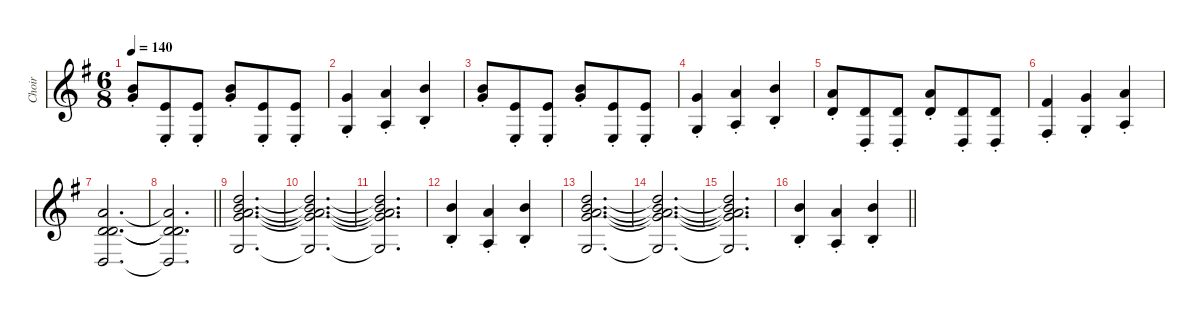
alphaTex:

\defaultSystemsLayout 8
\hideDynamics
\bracketExtendMode groupsimilarinstruments
\firstSystemTrackNameMode fullname
\otherSystemsTrackNameOrientation horizontal
\track ("Choir" "chr.") {defaultSystemsLayout 8 instrument choiraahs}
\staff {score}
\tuning (E4 B3 G3 D3 A2 E2)
\ts (6 8)
\tempo 140
\clef g2
\ks g
(7.1{st acc forcenatural} 8.2{st acc forcenatural}).8{dy f beam Up} (9.3{st acc forcenatural} 7.5{st acc forcenatural}).8{beam Up} (9.3{st acc forcenatural} 7.5{st acc forcenatural}).8{beam Up} (7.1{st acc forcenatural} 8.2{st acc forcenatural}).8{beam Up} (9.3{st acc forcenatural} 7.5{st acc forcenatural}).8{beam Up} (9.3{st acc forcenatural} 7.5{st acc forcenatural}).8{beam Up} |
(8.2{st acc forcenatural} 5.4{st acc forcenatural}).4{beam Up} (10.2{st acc forcenatural} 7.4{st acc forcenatural}).4{beam Up} (12.2{st acc forcenatural} 9.4{st acc forcenatural}).4{beam Up} |
(7.1{st acc forcenatural} 8.2{st acc forcenatural}).8{beam Up} (9.3{st acc forcenatural} 7.5{st acc forcenatural}).8{beam Up} (9.3{st acc forcenatural} 7.5{st acc forcenatural}).8{beam Up} (7.1{st acc forcenatural} 8.2{st acc forcenatural}).8{beam Up} (9.3{st acc forcenatural} 7.5{st acc forcenatural}).8{beam Up} (9.3{st acc forcenatural} 7.5{st acc forcenatural}).8{beam Up} |
(8.2{st acc forcenatural} 5.4{st acc forcenatural}).4{beam Up} (10.2{st acc forcenatural} 7.4{st acc forcenatural}).4{beam Up} (12.2{st acc forcenatural} 9.4{st acc forcenatural}).4{beam Up} |
(5.1{st acc forcenatural} 3.2{st acc forcenatural}).8{beam Up} (7.3{st acc forcenatural} 5.5{st acc forcenatural}).8{beam Up} (7.3{st acc forcenatural} 5.5{st acc forcenatural}).8{beam Up} (5.1{st acc forcenatural} 3.2{st acc forcenatural}).8{beam Up} (7.3{st acc forcenatural} 5.5{st acc forcenatural}).8{beam Up} (7.3{st acc forcenatural} 5.5{st acc forcenatural}).8{beam Up} |
(11.3{st acc #} 9.5{st acc #}).4{beam Up} (12.3{st acc forcenatural} 10.5{st acc forcenatural}).4{beam Up} (14.3{st acc forcenatural} 12.5{st acc forcenatural}).4{beam Up} |
(5.1{acc forcenatural} 3.2{acc forcenatural} 7.3{acc forcenatural} 5.5{acc forcenatural}).2{d beam Up} |
\barLineRight lightlight
(5.1{t acc forcenatural} 3.2{t acc forcenatural} 7.3{t acc forcenatural} 5.5{t acc forcenatural}).2{d beam Up} |
(10.1{acc forcenatural} 10.2{acc forcenatural} 12.3{acc forcenatural} 21.4{acc forcenatural} 10.5{acc forcenatural}).2{d beam Up} |
(10.1{t acc forcenatural} 10.2{t acc forcenatural} 12.3{t acc forcenatural} 21.4{t acc forcenatural} 10.5{t acc forcenatural}).2{d beam Up} |
(10.1{t acc forcenatural} 10.2{t acc forcenatural} 12.3{t acc forcenatural} 21.4{t acc forcenatural} 10.5{t acc forcenatural}).2{d beam Up} |
(12.2{st acc forcenatural} 9.4{st acc forcenatural}).4{beam Up} (10.2{st acc forcenatural} 7.4{st acc forcenatural}).4{beam Up} (12.2{st acc forcenatural} 9.4{st acc forcenatural}).4{beam Up} |
(10.1{acc forcenatural} 10.2{acc forcenatural} 12.3{acc forcenatural} 21.4{acc forcenatural} 10.5{acc forcenatural}).2{d beam Up} |
(10.1{t acc forcenatural} 10.2{t acc forcenatural} 12.3{t acc forcenatural} 21.4{t acc forcenatural} 10.5{t acc forcenatural}).2{d beam Up} |
(10.1{t acc forcenatural} 10.2{t acc forcenatural} 12.3{t acc forcenatural} 21.4{t acc forcenatural} 10.5{t acc forcenatural}).2{d beam Up} |
\barLineRight lightlight
(12.2{st acc forcenatural} 9.4{st acc forcenatural}).4{beam Up} (10.2{st acc forcenatural} 7.4{st acc forcenatural}).4{beam Up} (12.2{st acc forcenatural} 9.4{st acc forcenatural}).4{beam Up}
